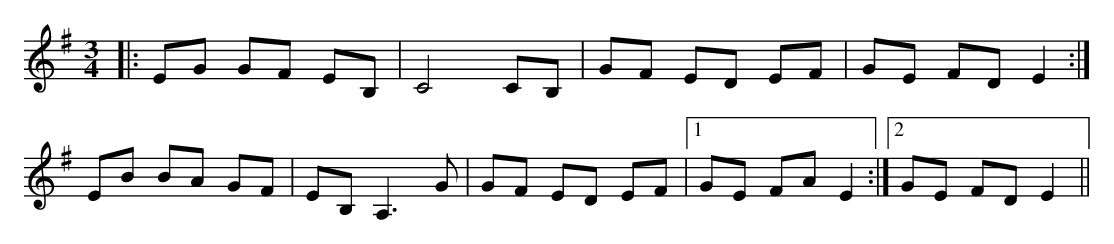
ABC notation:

X:1
M:3/4
K:Emin
|:EG GF EB,|C4CB,|GF ED EF|GE FD E2:|
EB BA GF|EB, A,3G|GF ED EF|1 GE FA E2:|2 GE FD E2||
